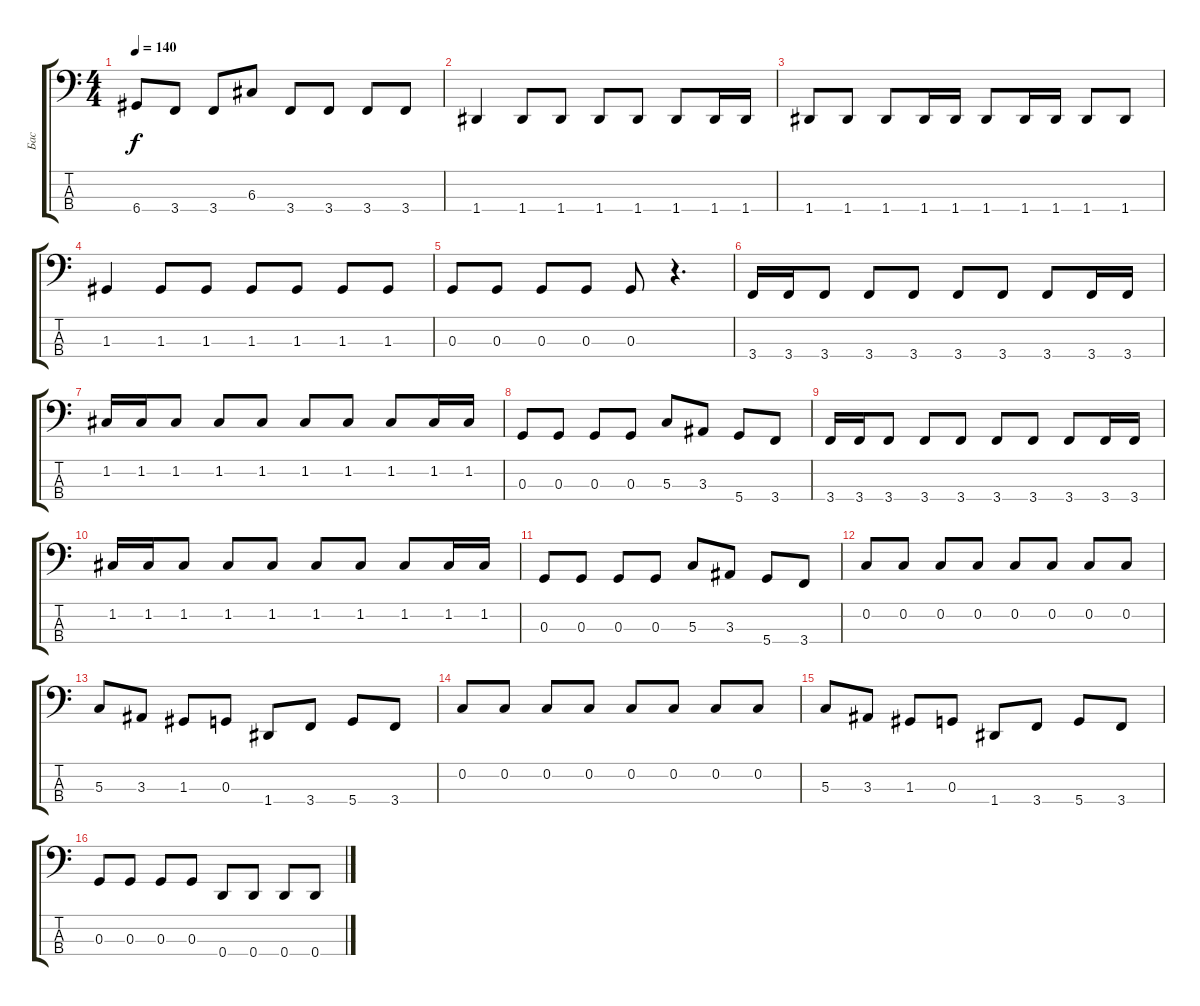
\track ("Бас" "Бас") {instrument electricbassfinger}
\staff {score tabs}
\tuning (F2 C2 G1 D1) {hide}
\ts (4 4)
\tempo 140
\clef f4
\ks c
6.4.8{dy f} 3.4.8 3.4.8 6.3.8 3.4.8 3.4.8 3.4.8 3.4.8 |
1.4.4 1.4.8 1.4.8 1.4.8 1.4.8 1.4.8 1.4.16 1.4.16 |
1.4.8 1.4.8 1.4.8 1.4.16 1.4.16 1.4.8 1.4.16 1.4.16 1.4.8 1.4.8 |
1.3.4 1.3.8 1.3.8 1.3.8 1.3.8 1.3.8 1.3.8 |
0.3.8 0.3.8 0.3.8 0.3.8 0.3.8 r.4{d} |
3.4.16 3.4.16 3.4.8 3.4.8 3.4.8 3.4.8 3.4.8 3.4.8 3.4.16 3.4.16 |
1.2.16 1.2.16 1.2.8 1.2.8 1.2.8 1.2.8 1.2.8 1.2.8 1.2.16 1.2.16 |
0.3.8 0.3.8 0.3.8 0.3.8 5.3.8 3.3.8 5.4.8 3.4.8 |
3.4.16 3.4.16 3.4.8 3.4.8 3.4.8 3.4.8 3.4.8 3.4.8 3.4.16 3.4.16 |
1.2.16 1.2.16 1.2.8 1.2.8 1.2.8 1.2.8 1.2.8 1.2.8 1.2.16 1.2.16 |
0.3.8 0.3.8 0.3.8 0.3.8 5.3.8 3.3.8 5.4.8 3.4.8 |
0.2.8 0.2.8 0.2.8 0.2.8 0.2.8 0.2.8 0.2.8 0.2.8 |
5.3.8 3.3.8 1.3.8 0.3.8 1.4.8 3.4.8 5.4.8 3.4.8 |
0.2.8 0.2.8 0.2.8 0.2.8 0.2.8 0.2.8 0.2.8 0.2.8 |
5.3.8 3.3.8 1.3.8 0.3.8 1.4.8 3.4.8 5.4.8 3.4.8 |
0.3.8 0.3.8 0.3.8 0.3.8 0.4.8 0.4.8 0.4.8 0.4.8
